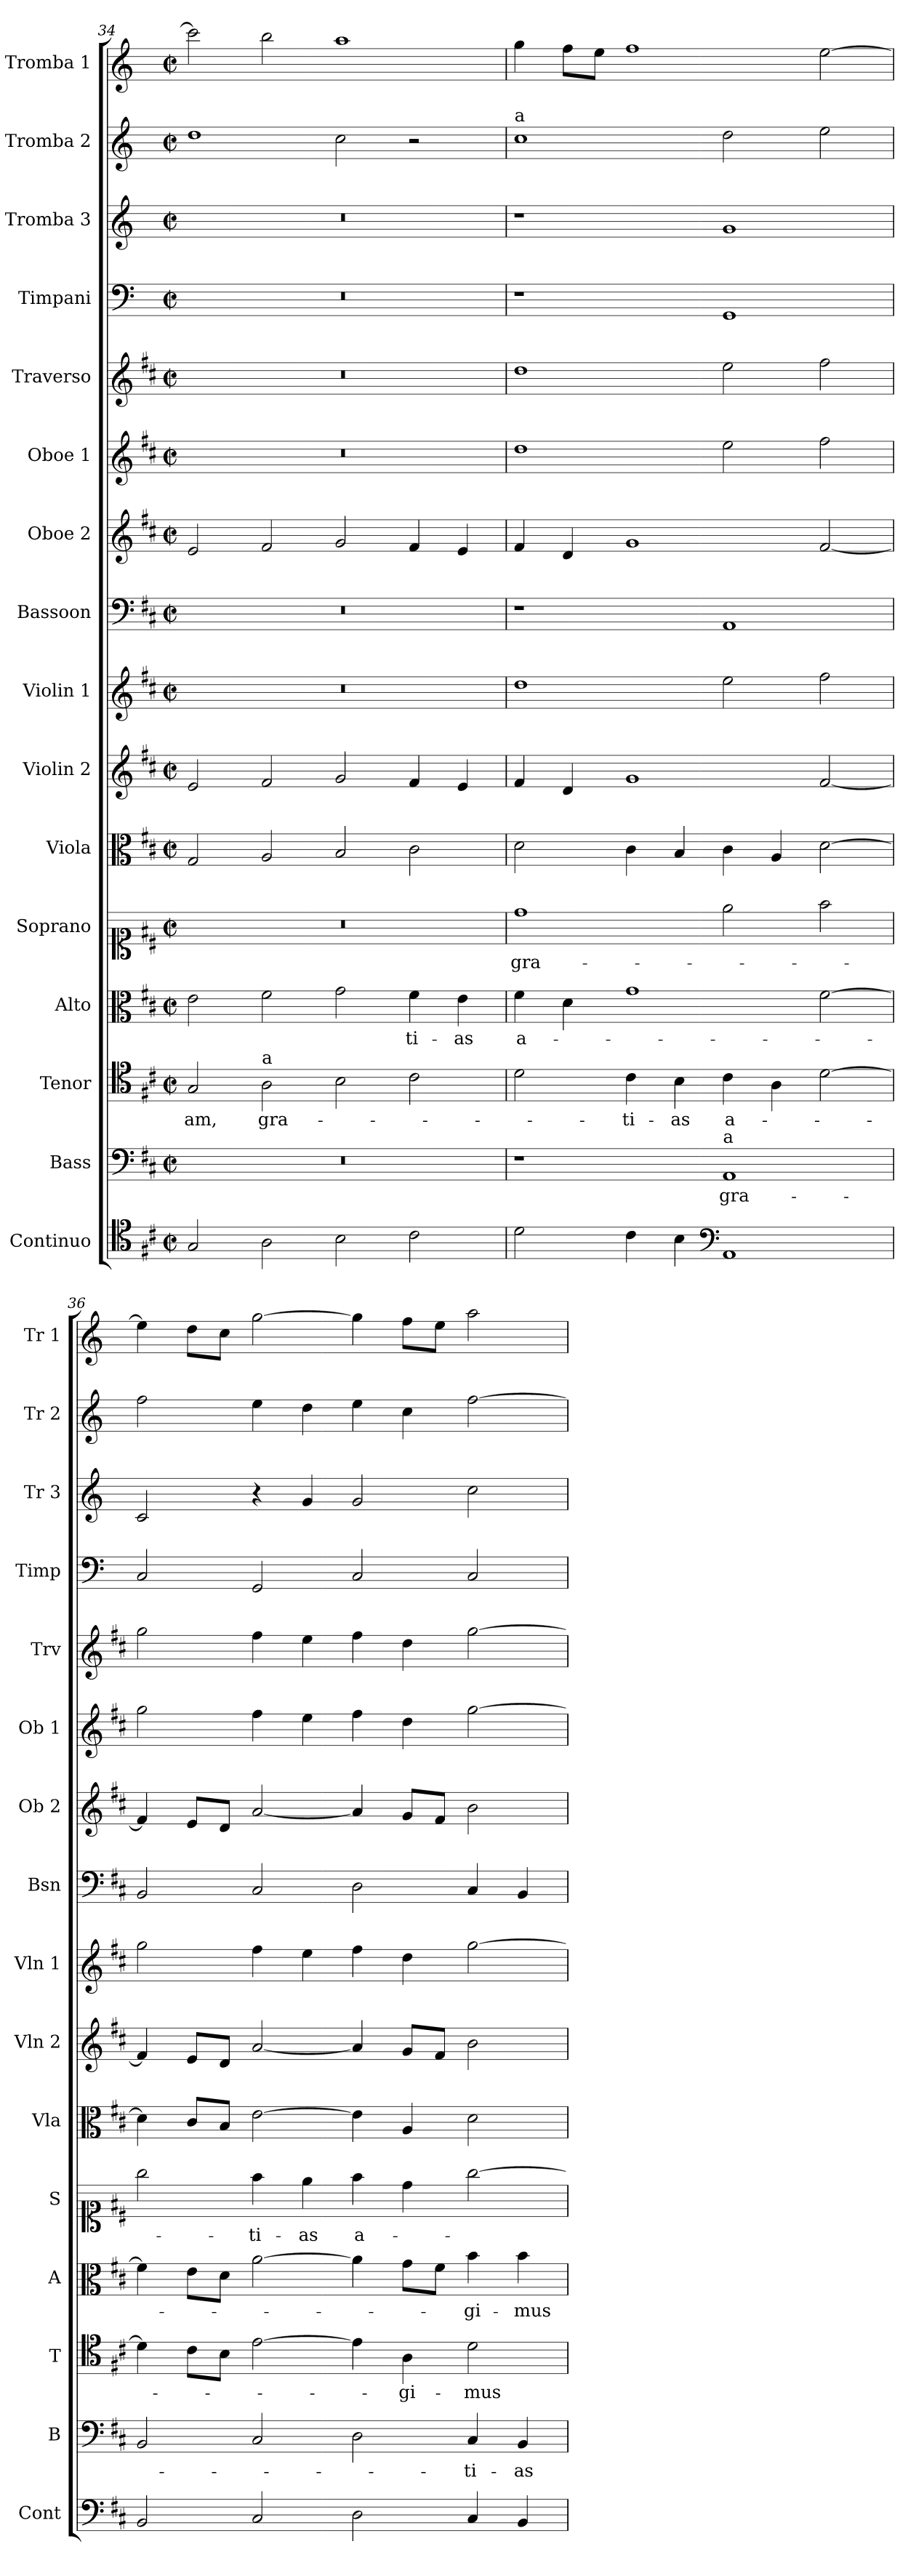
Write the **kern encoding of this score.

**kern	**kern	**text	**kern	**text	**kern	**text	**kern	**text	**kern	**kern	**kern	**kern	**kern	**kern	**kern	**kern	**kern	**kern	**kern
*part16	*part15	*part15	*part14	*part14	*part13	*part13	*part12	*part12	*part11	*part10	*part9	*part8	*part7	*part6	*part5	*part4	*part3	*part2	*part1
*staff16	*staff15	*staff15	*staff14	*staff14	*staff13	*staff13	*staff12	*staff12	*staff11	*staff10	*staff9	*staff8	*staff7	*staff6	*staff5	*staff4	*staff3	*staff2	*staff1
*I"Continuo	*I"Bass	*	*I"Tenor	*	*I"Alto	*	*I"Soprano	*	*I"Viola	*I"Violin 2	*I"Violin 1	*I"Bassoon	*I"Oboe 2	*I"Oboe 1	*I"Traverso	*I"Timpani	*I"Tromba 3	*I"Tromba 2	*I"Tromba 1
*I'Cont	*I'B	*	*I'T	*	*I'A	*	*I'S	*	*I'Vla	*I'Vln 2	*I'Vln 1	*I'Bsn	*I'Ob 2	*I'Ob 1	*I'Trv	*I'Timp	*I'Tr 3	*I'Tr 2	*I'Tr 1
*clefC4	*clefF4	*	*clefC4	*	*clefC3	*	*clefC1	*	*clefC3	*clefG2	*clefG2	*clefF4	*clefG2	*clefG2	*clefG2	*clefF4	*clefG2	*clefG2	*clefG2
*	*	*	*	*	*	*	*	*	*	*	*	*	*	*	*	*ITrd-1c-2	*ITrd-1c-2	*ITrd-1c-2	*ITrd-1c-2
*k[f#c#]	*k[f#c#]	*	*k[f#c#]	*	*k[f#c#]	*	*k[f#c#]	*	*k[f#c#]	*k[f#c#]	*k[f#c#]	*k[f#c#]	*k[f#c#]	*k[f#c#]	*k[f#c#]	*k[f#c#]	*k[f#c#]	*k[f#c#]	*k[f#c#]
*M4/2	*M4/2	*	*M4/2	*	*M4/2	*	*M4/2	*	*M4/2	*M4/2	*M4/2	*M4/2	*M4/2	*M4/2	*M4/2	*M4/2	*M4/2	*M4/2	*M4/2
*met(c|)	*met(c|)	*	*met(c|)	*	*met(c|)	*	*met(c|)	*	*met(c|)	*met(c|)	*met(c|)	*met(c|)	*met(c|)	*met(c|)	*met(c|)	*met(c|)	*met(c|)	*met(c|)	*met(c|)
=34	=34	=34	=34	=34	=34	=34	=34	=34	=34	=34	=34	=34	=34	=34	=34	=34	=34	=34	=34
!	!	!	!	!LO:LY:b	!	!	!	!	!	!	!	!	!	!	!	!	!	!	!
2G/	0r	.	2G/	-am,	2e\	.	0r	.	2G/	2e/	0r	0r	2e/	0r	0r	0r	0r	1ee	2ddd\]
!	!	!	!LO:TX:a:t=a	!	!	!	!	!	!	!	!	!	!	!	!	!	!	!	!
!	!	!	!	!LO:LY:b	!	!	!	!	!	!	!	!	!	!	!	!	!	!	!
2A\	.	.	2A\	gra-	2f#\	.	.	.	2A/	2f#/	.	.	2f#/	.	.	.	.	.	2ccc#\
2B\	.	.	2B\	.	2g\	.	.	.	2B/	2g/	.	.	2g/	.	.	.	.	2dd\	1bb
!	!	!	!	!	!	!LO:LY:b	!	!	!	!	!	!	!	!	!	!	!	!	!
2c#\	.	.	2c#\	.	4f#\	-ti-	.	.	2c#\	4f#/	.	.	4f#/	.	.	.	.	2r	.
!	!	!	!	!	!	!LO:LY:b	!	!	!	!	!	!	!	!	!	!	!	!	!
.	.	.	.	.	4e\	-as	.	.	.	4e/	.	.	4e/	.	.	.	.	.	.
=35	=35	=35	=35	=35	=35	=35	=35	=35	=35	=35	=35	=35	=35	=35	=35	=35	=35	=35	=35
!	!	!	!	!	!	!	!	!	!	!	!	!	!	!	!	!	!	!LO:TX:a:t=a	!
!	!	!	!	!	!	!LO:LY:b	!	!LO:LY:b	!	!	!	!	!	!	!	!	!	!	!
2d\	1r	.	2d\	.	4f#\	a-	1dd	gra-	2d\	4f#/	1dd	1r	4f#/	1dd	1dd	1r	1r	1dd	4aa\
.	.	.	.	.	4d\	.	.	.	.	4d/	.	.	4d/	.	.	.	.	.	8gg\L
.	.	.	.	.	.	.	.	.	.	.	.	.	.	.	.	.	.	.	8ff#\J
!	!	!	!	!LO:LY:b	!	!	!	!	!	!	!	!	!	!	!	!	!	!	!
4c#\	.	.	4c#\	-ti-	1g	.	.	.	4c#\	1g	.	.	1g	.	.	.	.	.	1gg
!	!	!	!	!LO:LY:b	!	!	!	!	!	!	!	!	!	!	!	!	!	!	!
4B\	.	.	4B\	-as	.	.	.	.	4B/	.	.	.	.	.	.	.	.	.	.
*clefF4	*	*	*	*	*	*	*	*	*	*	*	*	*	*	*	*	*	*	*
!	!LO:TX:a:t=a	!	!	!	!	!	!	!	!	!	!	!	!	!	!	!	!	!	!
!	!	!LO:LY:b	!	!LO:LY:b	!	!	!	!	!	!	!	!	!	!	!	!	!	!	!
1AA	1AA	gra-	4c#\	a-	.	.	2ee\	.	4c#\	.	2ee\	1AA	.	2ee\	2ee\	1AA	1a	2ee\	.
.	.	.	4A\	.	.	.	.	.	4A/	.	.	.	.	.	.	.	.	.	.
.	.	.	[2d\	.	[2f#\	.	2ff#\	.	[2d\	[2f#/	2ff#\	.	[2f#/	2ff#\	2ff#\	.	.	2ff#\	[2ff#\
!!LO:PB:g=z
=36	=36	=36	=36	=36	=36	=36	=36	=36	=36	=36	=36	=36	=36	=36	=36	=36	=36	=36	=36
2BB/	2BB/	.	4d\]	.	4f#\]	.	2gg\	.	4d\]	4f#/]	2gg\	2BB/	4f#/]	2gg\	2gg\	2D/	2d/	2gg\	4ff#\]
.	.	.	8c#\L	.	8e\L	.	.	.	8c#/L	8e/L	.	.	8e/L	.	.	.	.	.	8ee\L
.	.	.	8B\J	.	8d\J	.	.	.	8B/J	8d/J	.	.	8d/J	.	.	.	.	.	8dd\J
!	!	!	!	!	!	!	!	!LO:LY:b	!	!	!	!	!	!	!	!	!	!	!
2C#/	2C#/	.	[2e\	.	[2a\	.	4ff#\	-ti-	[2e\	[2a/	4ff#\	2C#/	[2a/	4ff#\	4ff#\	2AA/	4r	4ff#\	[2aa\
!	!	!	!	!	!	!	!	!LO:LY:b	!	!	!	!	!	!	!	!	!	!	!
.	.	.	.	.	.	.	4ee\	-as	.	.	4ee\	.	.	4ee\	4ee\	.	4a/	4ee\	.
!	!	!	!	!	!	!	!	!LO:LY:b	!	!	!	!	!	!	!	!	!	!	!
2D\	2D\	.	4e\]	.	4a\]	.	4ff#\	a-	4e\]	4a/]	4ff#\	2D\	4a/]	4ff#\	4ff#\	2D/	2a/	4ff#\	4aa\]
!	!	!	!	!LO:LY:b	!	!	!	!	!	!	!	!	!	!	!	!	!	!	!
.	.	.	4A\	-gi-	8g\L	.	4dd\	.	4A/	8g/L	4dd\	.	8g/L	4dd\	4dd\	.	.	4dd\	8gg\L
.	.	.	.	.	8f#\J	.	.	.	.	8f#/J	.	.	8f#/J	.	.	.	.	.	8ff#\J
!	!	!LO:LY:b	!	!LO:LY:b	!	!LO:LY:b	!	!	!	!	!	!	!	!	!	!	!	!	!
4C#/	4C#/	-ti-	2d\	-mus	4b\	-gi-	[2gg\	.	2d\	2b\	[2gg\	4C#/	2b\	[2gg\	[2gg\	2D/	2dd\	[2gg\	2bb\
!	!	!LO:LY:b	!	!	!	!LO:LY:b	!	!	!	!	!	!	!	!	!	!	!	!	!
4BB/	4BB/	-as	.	.	4b\	-mus	.	.	.	.	.	4BB/	.	.	.	.	.	.	.
=	=	=	=	=	=	=	=	=	=	=	=	=	=	=	=	=	=	=	=
*-	*-	*-	*-	*-	*-	*-	*-	*-	*-	*-	*-	*-	*-	*-	*-	*-	*-	*-	*-
